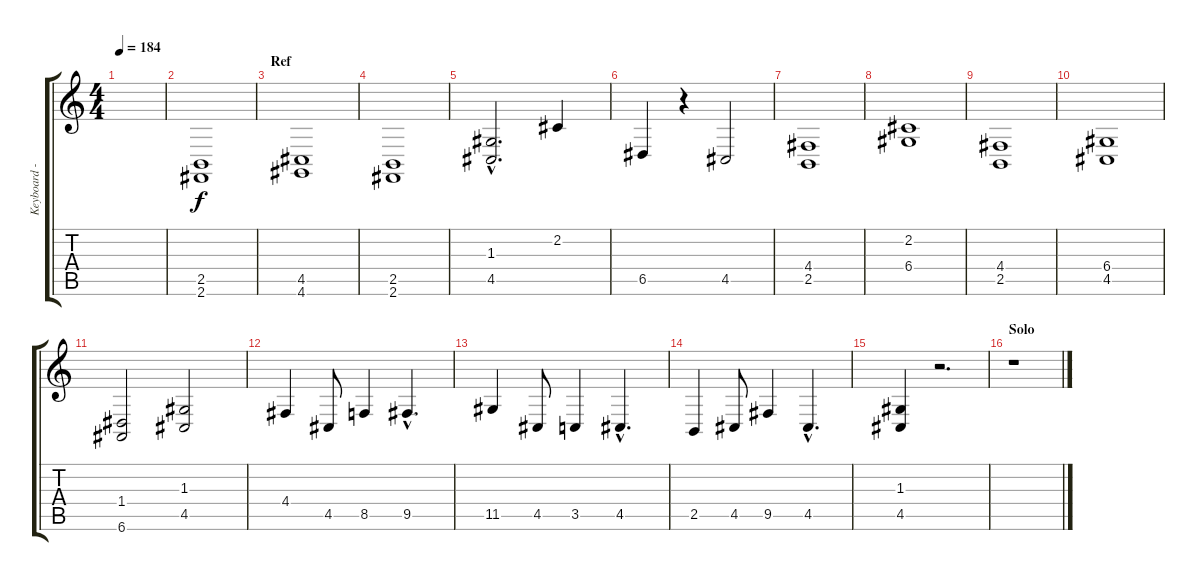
\track ("Keyboard - left hand" "Keyboard -") {instrument brightacousticpiano}
\staff {score tabs}
\tuning (E4 B3 G3 D3 A2 E2) {hide}
\ts (4 4)
\tempo 184
\clef g2
\ks c
|
(2.5 2.6).1 |
\section ("" "Ref")
(4.5 4.6).1 |
(2.5 2.6).1 |
(1.3{hac} 4.5{hac}).2{d} 2.2.4 |
6.5.4 r.4 4.5.2 |
(4.4 2.5).1 |
(2.2 6.4).1 |
(4.4 2.5).1 |
(6.4 4.5).1 |
(1.4 6.6).2 (1.3 4.5).2 |
4.4.4 4.5.8 8.5.4 9.5{hac}.4{d} |
11.5.4 4.5.8 3.5.4 4.5{hac}.4{d} |
2.5.4 4.5.8 9.5.4 4.5{hac}.4{d} |
(1.3 4.5).4 r.2{d} |
\section ("" "Solo")
r.1
